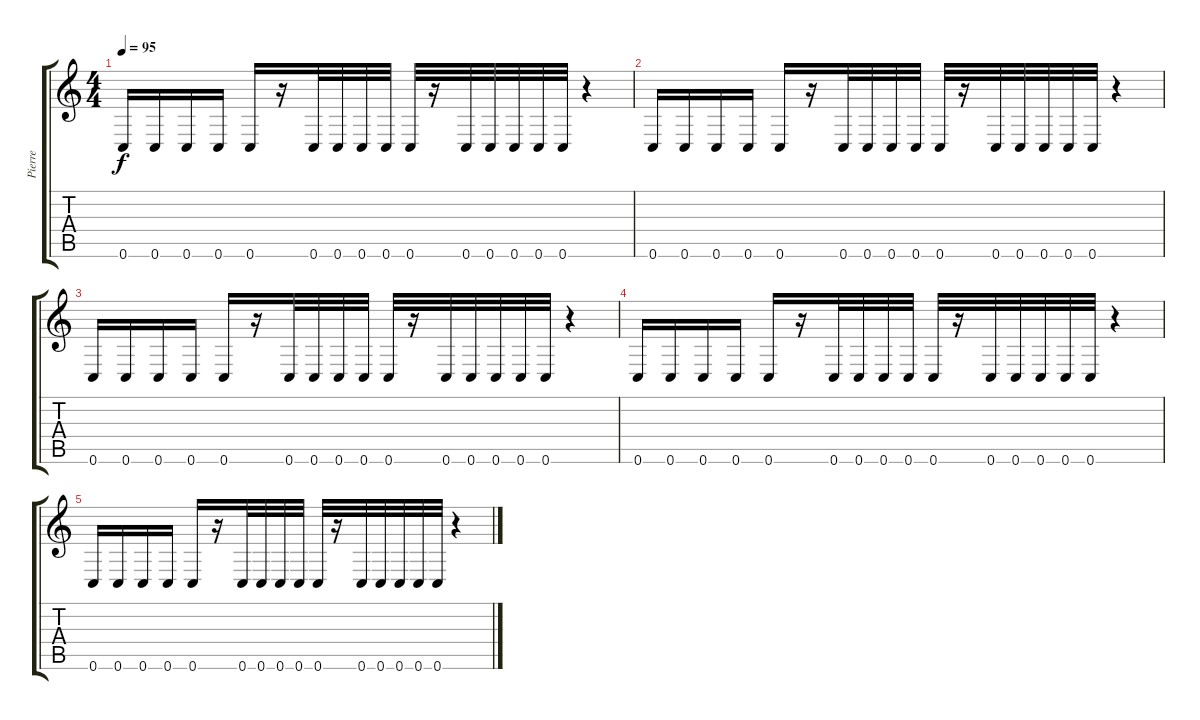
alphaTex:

\track ("Pierre" "Pierre") {instrument distortionguitar}
\staff {score tabs}
\tuning (D4 A3 F3 C3 G2 C2) {hide}
\ts (4 4)
\tempo 95
\clef g2
\ks c
0.6.16{dy f} 0.6.16 0.6.16 0.6.16 0.6.16 r.16 0.6.32 0.6.32 0.6.32 0.6.32 0.6.32 r.16 0.6.32 0.6.32 0.6.32 0.6.32 0.6.32 r.4 |
0.6.16 0.6.16 0.6.16 0.6.16 0.6.16 r.16 0.6.32 0.6.32 0.6.32 0.6.32 0.6.32 r.16 0.6.32 0.6.32 0.6.32 0.6.32 0.6.32 r.4 |
0.6.16 0.6.16 0.6.16 0.6.16 0.6.16 r.16 0.6.32 0.6.32 0.6.32 0.6.32 0.6.32 r.16 0.6.32 0.6.32 0.6.32 0.6.32 0.6.32 r.4 |
0.6.16 0.6.16 0.6.16 0.6.16 0.6.16 r.16 0.6.32 0.6.32 0.6.32 0.6.32 0.6.32 r.16 0.6.32 0.6.32 0.6.32 0.6.32 0.6.32 r.4 |
0.6.16 0.6.16 0.6.16 0.6.16 0.6.16 r.16 0.6.32 0.6.32 0.6.32 0.6.32 0.6.32 r.16 0.6.32 0.6.32 0.6.32 0.6.32 0.6.32 r.4
